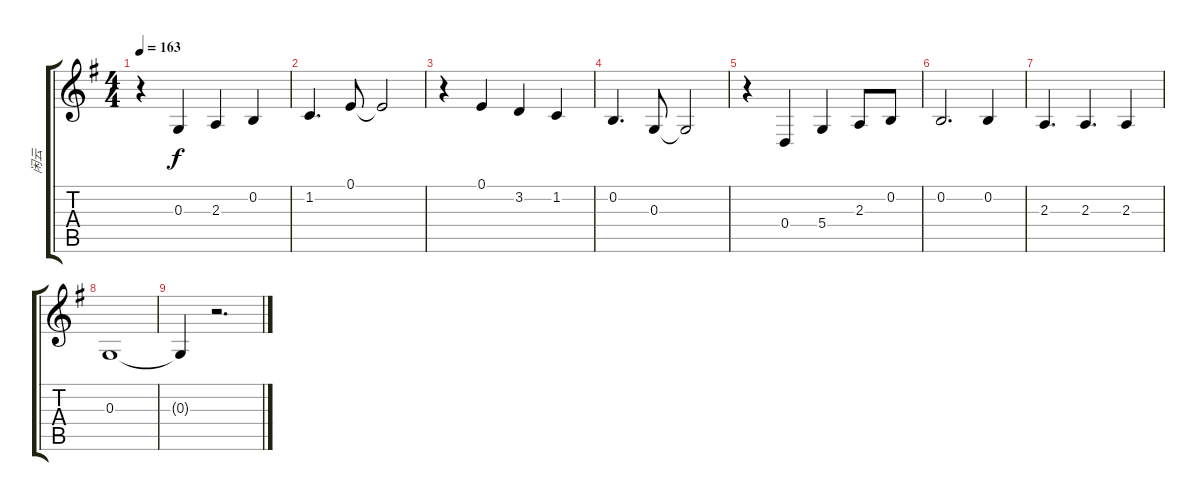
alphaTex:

\track ("闲云" "闲云") {instrument englishhorn}
\staff {score tabs}
\tuning (E4 B3 G3 D3 A2 E2) {hide}
\ts (4 4)
\tempo 163
\clef g2
\ks g
r.4{dy f} 0.3.4 2.3.4 0.2.4 |
1.2.4{d} 0.1.8 0.1{t}.2 |
r.4 0.1.4 3.2.4 1.2.4 |
0.2.4{d} 0.3.8 0.3{t}.2 |
r.4 0.4.4 5.4.4 2.3.8 0.2.8 |
0.2.2{d} 0.2.4 |
2.3.4{d} 2.3.4{d} 2.3.4 |
0.3.1 |
0.3{t}.4 r.2{d}
